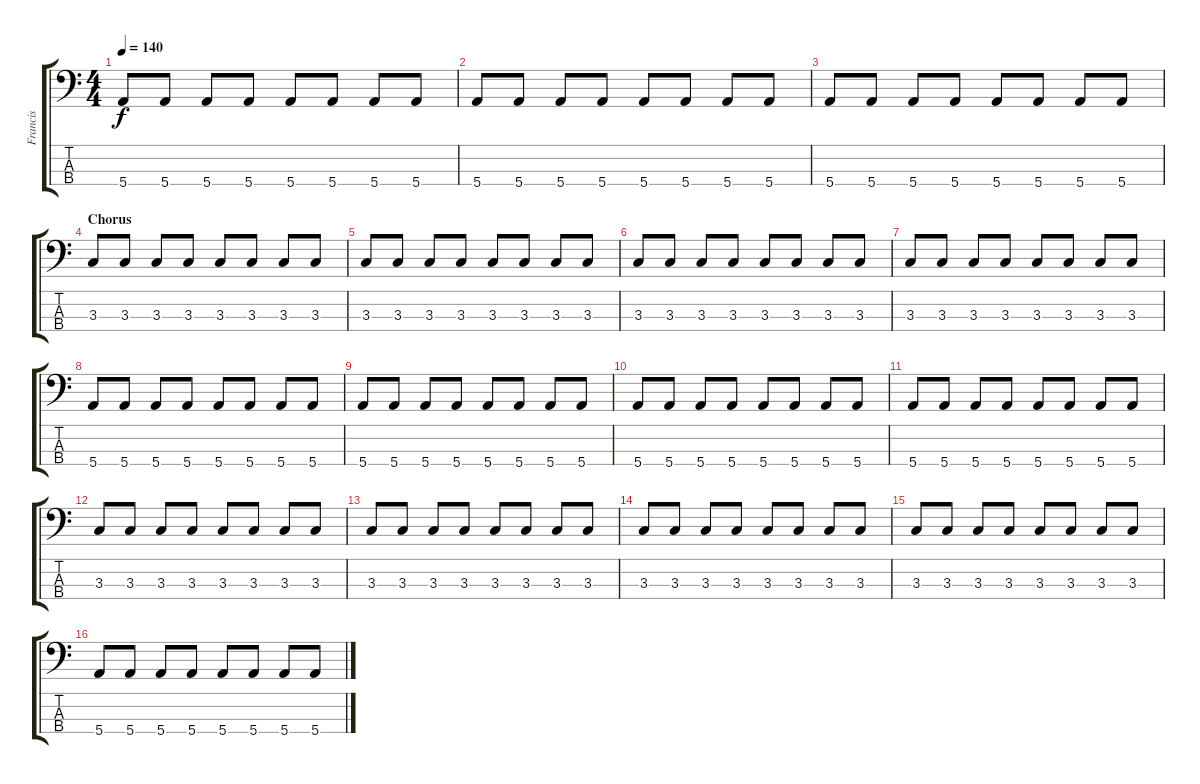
\track ("Francis" "Francis") {instrument electricbassfinger}
\staff {score tabs}
\tuning (G2 D2 A1 E1) {hide}
\ts (4 4)
\tempo 140
\clef f4
\ks c
5.4.8{dy f} 5.4.8 5.4.8 5.4.8 5.4.8 5.4.8 5.4.8 5.4.8 |
5.4.8 5.4.8 5.4.8 5.4.8 5.4.8 5.4.8 5.4.8 5.4.8 |
5.4.8 5.4.8 5.4.8 5.4.8 5.4.8 5.4.8 5.4.8 5.4.8 |
\section ("" "Chorus")
3.3.8 3.3.8 3.3.8 3.3.8 3.3.8 3.3.8 3.3.8 3.3.8 |
3.3.8 3.3.8 3.3.8 3.3.8 3.3.8 3.3.8 3.3.8 3.3.8 |
3.3.8 3.3.8 3.3.8 3.3.8 3.3.8 3.3.8 3.3.8 3.3.8 |
3.3.8 3.3.8 3.3.8 3.3.8 3.3.8 3.3.8 3.3.8 3.3.8 |
5.4.8 5.4.8 5.4.8 5.4.8 5.4.8 5.4.8 5.4.8 5.4.8 |
5.4.8 5.4.8 5.4.8 5.4.8 5.4.8 5.4.8 5.4.8 5.4.8 |
5.4.8 5.4.8 5.4.8 5.4.8 5.4.8 5.4.8 5.4.8 5.4.8 |
5.4.8 5.4.8 5.4.8 5.4.8 5.4.8 5.4.8 5.4.8 5.4.8 |
3.3.8 3.3.8 3.3.8 3.3.8 3.3.8 3.3.8 3.3.8 3.3.8 |
3.3.8 3.3.8 3.3.8 3.3.8 3.3.8 3.3.8 3.3.8 3.3.8 |
3.3.8 3.3.8 3.3.8 3.3.8 3.3.8 3.3.8 3.3.8 3.3.8 |
3.3.8 3.3.8 3.3.8 3.3.8 3.3.8 3.3.8 3.3.8 3.3.8 |
5.4.8 5.4.8 5.4.8 5.4.8 5.4.8 5.4.8 5.4.8 5.4.8
